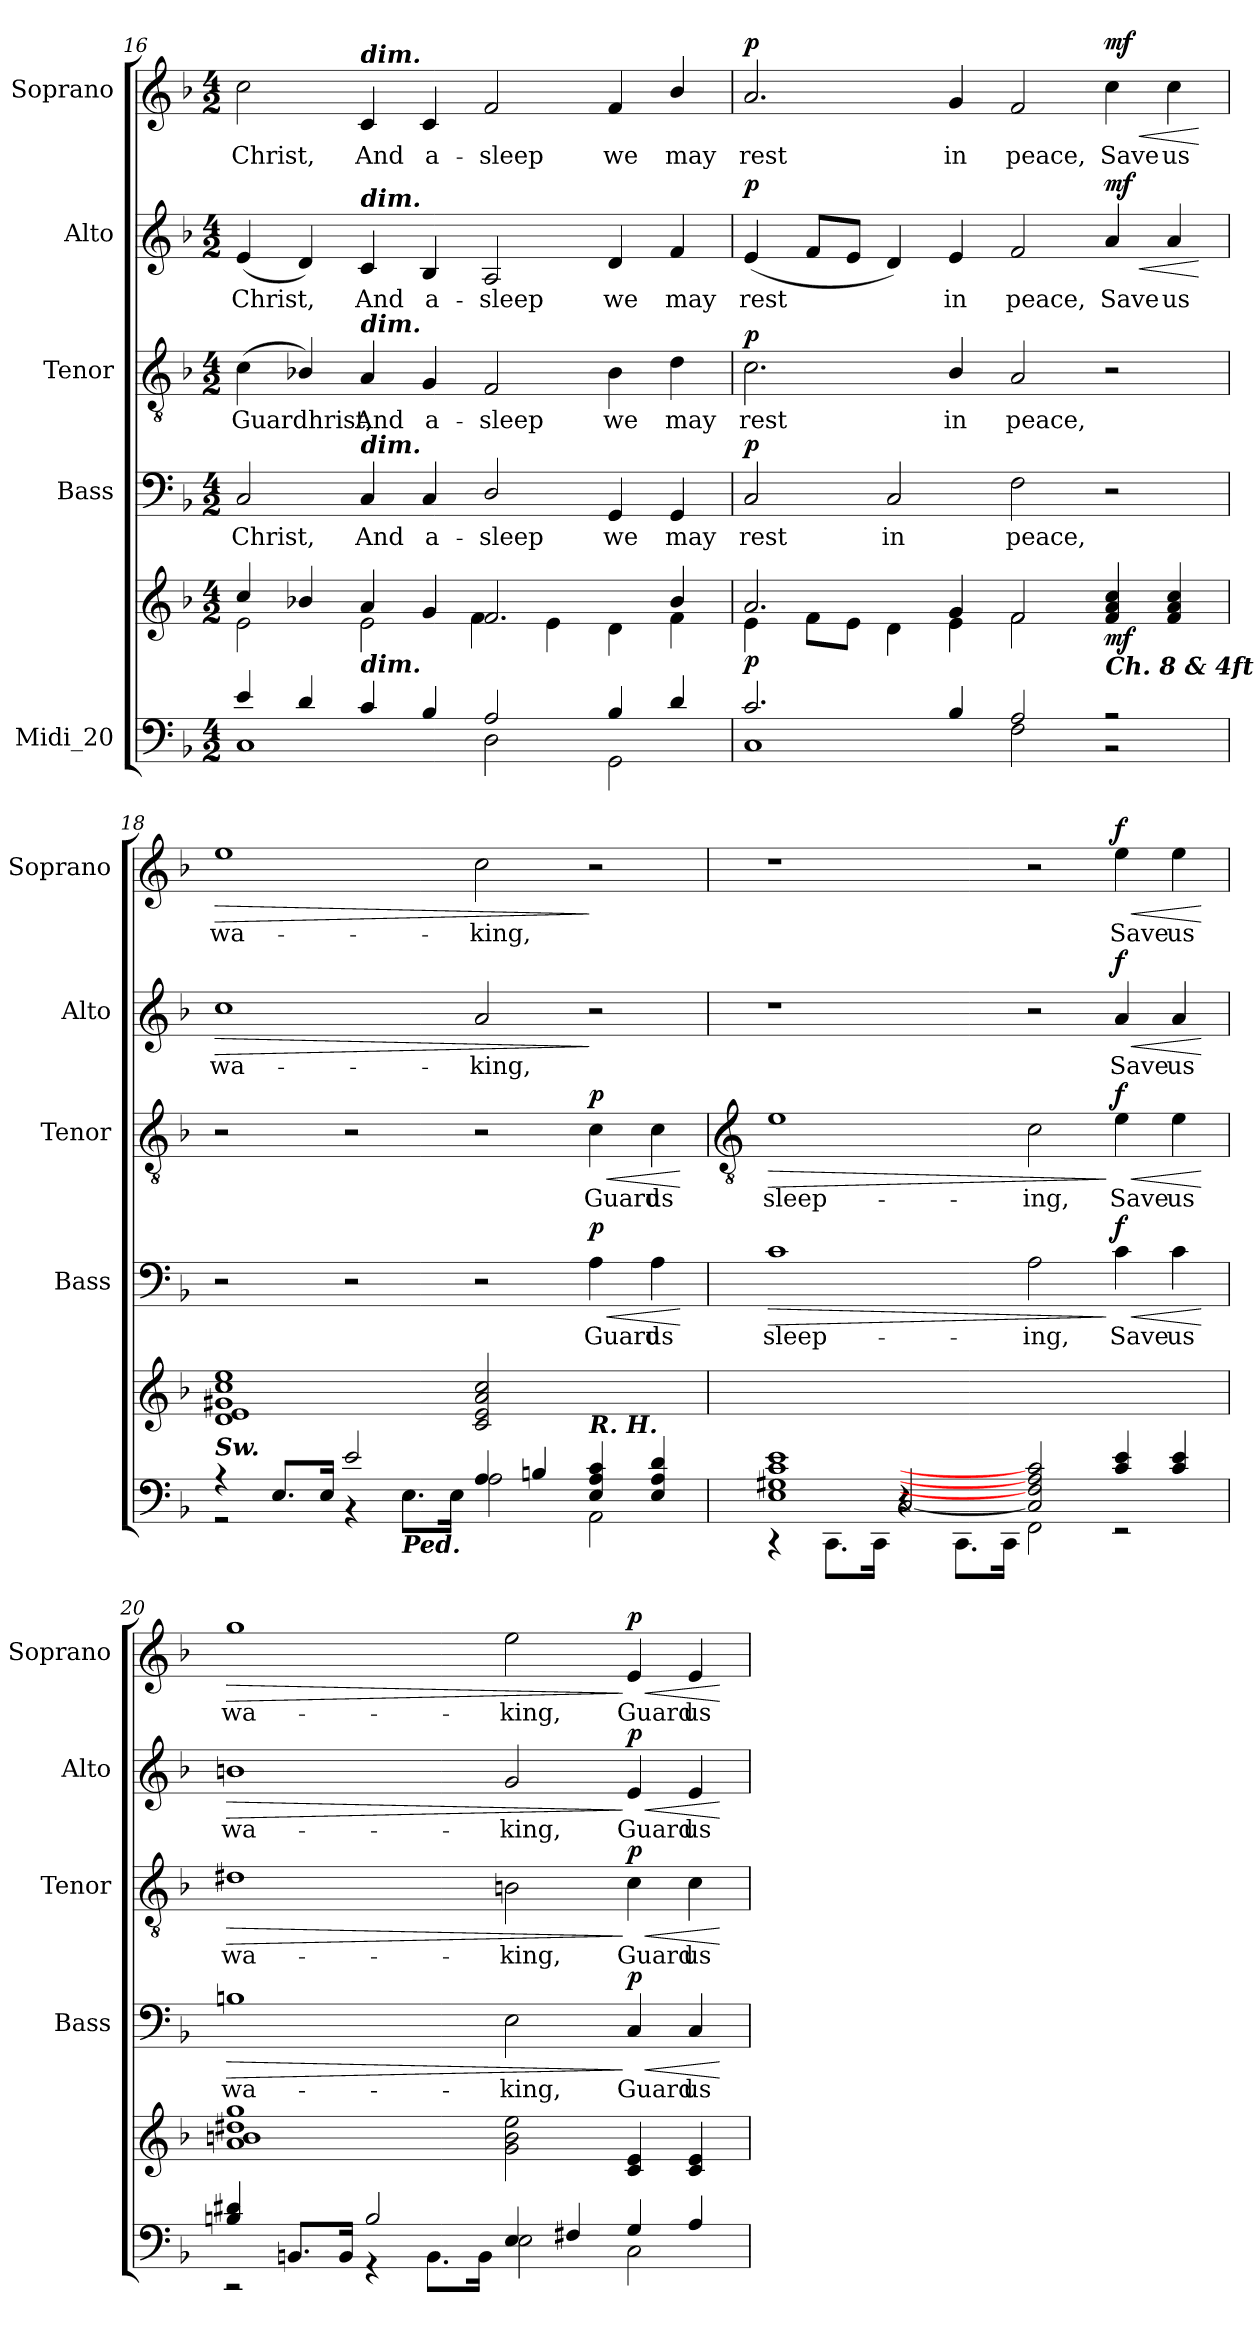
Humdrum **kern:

**kern	**kern	**dynam	**kern	**text	**dynam	**kern	**text	**dynam	**kern	**text	**dynam	**kern	**text	**dynam
*part5	*part5	*part5	*part4	*part4	*part4	*part3	*part3	*part3	*part2	*part2	*part2	*part1	*part1	*part1
*staff6	*staff5	*staff5/6	*staff4	*staff4	*staff4	*staff3	*staff3	*staff3	*staff2	*staff2	*staff2	*staff1	*staff1	*staff1
*I"Midi_20	*	*	*I"Bass	*	*	*I"Tenor	*	*	*I"Alto	*	*	*I"Soprano	*	*
*	*	*	*I'Bass	*	*	*I'Tenor	*	*	*I'Alto	*	*	*I'Soprano	*	*
!!LO:LB:g=z
*clefF4	*clefG2	*	*clefF4	*	*	*clefGv2	*	*	*clefG2	*	*	*clefG2	*	*
*k[b-]	*k[b-]	*	*k[b-]	*	*	*k[b-]	*	*	*k[b-]	*	*	*k[b-]	*	*
*F:	*F:	*	*F:	*	*	*F:	*	*	*F:	*	*	*F:	*	*
*M4/2	*M4/2	*	*M4/2	*	*	*M4/2	*	*	*M4/2	*	*	*M4/2	*	*
=16	=16	=16	=16	=16	=16	=16	=16	=16	=16	=16	=16	=16	=16	=16
*^	*^	*	*	*	*	*	*	*	*	*	*	*	*	*
*	*^	*	*	*	*	*	*	*	*	*	*	*	*	*	*	*
!	!	!	!	!	!	!	!LO:LY:b	!	!	!LO:LY:b	!	!	!LO:LY:b	!	!	!LO:LY:b	!
4e/	0ryy	1C\	4cc/	2e\	.	2C	Christ,	.	(<4c	Guardhrist,	.	(<4e	Christ,	.	2cc	Christ,	.
4d/	.	.	4b-X/	.	.	.	.	.	4B-X/)	.	.	4d)	.	.	.	.	.
!	!	!	!	!	!	!	!	!	!	!	!	!	!	!	!LO:TX:a:Bi:t=dim.	!	!
!	!	!	!	!	!	!	!	!	!	!	!	!LO:TX:a:Bi:t=dim.	!	!	!	!	!
!	!	!	!	!	!	!	!	!	!LO:TX:a:Bi:t=dim.	!	!	!	!	!	!	!	!
!	!	!	!	!	!	!LO:TX:a:Bi:t=dim.	!	!	!	!	!	!	!	!	!	!	!
!LO:TX:a:Bi:t=dim.	!	!	!	!	!	!	!	!	!	!	!	!	!	!	!	!	!
!	!	!	!	!	!	!	!LO:LY:b	!	!	!LO:LY:b	!	!	!LO:LY:b	!	!	!LO:LY:b	!
4c/	.	.	4a/	2e\	.	4C	And	.	4A	And	.	4c	And	.	4c	And	.
!	!	!	!	!	!	!	!LO:LY:b	!	!	!LO:LY:b	!	!	!LO:LY:b	!	!	!LO:LY:b	!
4B-/	.	.	4g/	.	.	4C	a-	.	4G	a-	.	4B-	a-	.	4c	a-	.
!	!	!	!	!	!	!	!LO:LY:b	!	!	!LO:LY:b	!	!	!LO:LY:b	!	!	!LO:LY:b	!
2A/	.	2D\	2.f/	4f\	.	2D/	-sleep	.	2F	-sleep	.	2A	-sleep	.	2f	-sleep	.
.	.	.	.	4e\	.	.	.	.	.	.	.	.	.	.	.	.	.
!	!	!	!	!	!	!	!LO:LY:b	!	!	!LO:LY:b	!	!	!LO:LY:b	!	!	!LO:LY:b	!
4B-/	.	2GG\	.	4d\	.	4GG	we	.	4B-	we	.	4d	we	.	4f	we	.
!	!	!	!	!	!	!	!LO:LY:b	!	!	!LO:LY:b	!	!	!LO:LY:b	!	!	!LO:LY:b	!
4d/	.	.	4b-/	4f\	.	4GG	may	.	4d	may	.	4f	may	.	4b-/	may	.
=17	=17	=17	=17	=17	=17	=17	=17	=17	=17	=17	=17	=17	=17	=17	=17	=17	=17
!	!	!	!	!	!LO:DY:b	!	!LO:LY:b	!LO:DY:b	!	!LO:LY:b	!LO:DY:b	!	!LO:LY:b	!LO:DY:b	!	!LO:LY:b	!LO:DY:b
2.c/	0ryy	1C\	2.a/	4e\	p	2C	rest	p	2.c	rest	p	(<4e	rest	p	2.a	rest	p
.	.	.	.	8f\L	.	.	.	.	.	.	.	8fL	.	.	.	.	.
.	.	.	.	8e\J	.	.	.	.	.	.	.	8eJ	.	.	.	.	.
!	!	!	!	!	!	!	!LO:LY:b	!	!	!	!	!	!	!	!	!	!
.	.	.	.	4d\	.	2C	in	.	.	.	.	4d)	.	.	.	.	.
!	!	!	!	!	!	!	!	!	!	!LO:LY:b	!	!	!LO:LY:b	!	!	!LO:LY:b	!
4B-/	.	.	4g/	4e\	.	.	.	.	4B-/	in	.	4e	in	.	4g	in	.
!	!	!	!	!	!	!	!LO:LY:b	!	!	!LO:LY:b	!	!	!LO:LY:b	!	!	!LO:LY:b	!
2A/	.	2F\	2f/	2f\	.	2F	peace,	.	2A	peace,	.	2f	peace,	.	2f	peace,	.
!	!	!	!LO:TX:b:Bi:t=Ch. 8 & 4ft	!	!	!	!	!	!	!	!	!	!	!	!	!	!
!	!	!	!	!	!LO:DY:b	!	!	!	!	!	!	!	!LO:LY:b	!LO:HP:b	!	!LO:LY:b	!LO:HP:b
!	!	!	!	!	!	!	!	!	!	!	!	!	!	!LO:DY:n=1:b	!	!	!LO:DY:n=1:b
2r	.	2r	4f/ 4a/ 4cc/	2ryy	mf	2r	.	.	2r	.	.	4a	Save	< mf	4cc	Save	< mf
!	!	!	!	!	!	!	!	!	!	!	!	!	!LO:LY:b	!	!	!LO:LY:b	!
.	.	.	4f/ 4a/ 4cc/	.	.	.	.	.	.	.	.	4a	us	.	4cc	us	.
*v	*v	*v	*	*	*	*	*	*	*	*	*	*	*	*	*	*	*
*	*v	*v	*	*	*	*	*	*	*	*	*	*	*	*	*
.	.	.	.	.	.	.	.	.	.	.	[	.	.	[
=18	=18	=18	=18	=18	=18	=18	=18	=18	=18	=18	=18	=18	=18	=18
*^	*^	*	*	*	*	*	*	*	*	*	*	*	*	*
*	*^	*	*	*	*	*	*	*	*	*	*	*	*	*	*	*
!LO:TX:a:Bi:t=Sw.	!	!	!	!	!	!	!	!	!	!	!	!	!	!	!	!	!
!	!	!	!	!	!	!	!	!	!	!	!	!	!LO:LY:b	!LO:HP:b	!	!LO:LY:b	!LO:HP:b
4r	0ryy	2r	1d/ 1e/ 1g#X/ 1cc/ 1ee/	0ryy	.	2r	.	.	2r	.	.	1cc	wa-	>	1ee	wa-	>
8.E/L	.	.	.	.	.	.	.	.	.	.	.	.	.	.	.	.	.
16E/J	.	.	.	.	.	.	.	.	.	.	.	.	.	.	.	.	.
2e/	.	4r	.	.	.	2r	.	.	2r	.	.	.	.	.	.	.	.
!	!	!LO:TX:b:Bi:t=Ped.	!	!	!	!	!	!	!	!	!	!	!	!	!	!	!
.	.	8.E\L	.	.	.	.	.	.	.	.	.	.	.	.	.	.	.
.	.	16E\J	.	.	.	.	.	.	.	.	.	.	.	.	.	.	.
!	!	!	!	!	!	!	!	!	!	!	!	!	!LO:LY:b	!	!	!LO:LY:b	!
4A/	.	2A\	2c/ 2e/ 2a/ 2cc/	.	.	2r	.	.	2r	.	.	2a	-king,	.	2cc	-king,	.
4Bn/	.	.	.	.	.	.	.	.	.	.	.	.	.	.	.	.	.
!LO:TX:a:Bi:t=R. H.	!	!	!	!	!	!	!	!	!	!	!	!	!	!	!	!	!
!	!	!	!	!	!	!	!LO:LY:b	!LO:HP:b	!	!LO:LY:b	!LO:HP:b	!	!	!	!	!	!
!	!	!	!	!	!	!	!	!LO:DY:n=1:b	!	!	!LO:DY:n=1:b	!	!	!	!	!	!
4E/ 4A/ 4c/	.	2AA\	2ryy	.	.	4A	Guard	< p	4c	Guard	< p	2r	.	]	2r	.	]
!	!	!	!	!	!	!	!LO:LY:b	!	!	!LO:LY:b	!	!	!	!	!	!	!
4E/ 4A/ 4d/	.	.	.	.	.	4A	us	.	4c	us	.	.	.	.	.	.	.
*v	*v	*v	*	*	*	*	*	*	*	*	*	*	*	*	*	*	*
*	*v	*v	*	*	*	*	*	*	*	*	*	*	*	*	*
.	.	.	.	.	[	.	.	[	.	.	.	.	.	.
!!LO:LB:g=z
=19	=19	=19	=19	=19	=19	=19	=19	=19	=19	=19	=19	=19	=19	=19
*	*	*	*	*	*	*clefGv2	*	*	*	*	*	*	*	*
*^	*^	*	*	*	*	*	*	*	*	*	*	*	*	*
*	*^	*	*	*	*	*	*	*	*	*	*	*	*	*	*	*
!	!	!	!	!	!	!	!LO:LY:b	!LO:HP:b	!	!LO:LY:b	!LO:HP:b	!	!	!	!	!	!
1E/ 1G#X/ 1c/ 1e/	2ryy	4r	0ryy	0ryy	.	1c	sleep-	>	1e	sleep-	>	1r	.	.	1r	.	.
.	.	8.CC\L	.	.	.	.	.	.	.	.	.	.	.	.	.	.	.
.	.	16CC\J	.	.	.	.	.	.	.	.	.	.	.	.	.	.	.
.	[2C/	4r	.	.	.	.	.	.	.	.	.	.	.	.	.	.	.
.	.	8.CC\L	.	.	.	.	.	.	.	.	.	.	.	.	.	.	.
.	.	16CC\J	.	.	.	.	.	.	.	.	.	.	.	.	.	.	.
!	!	!	!	!	!	!	!LO:LY:b	!	!	!LO:LY:b	!	!	!	!	!	!	!
2ryy	2C/] 2F/] 2A/] 2c/]	2FF\	.	.	.	2A	-ing,	.	2c	-ing,	.	2r	.	.	2r	.	.
!	!	!	!	!	!	!	!LO:LY:b	!LO:HP:n=1:b	!	!LO:LY:b	!LO:HP:n=1:b	!	!LO:LY:b	!LO:HP:b	!	!LO:LY:b	!LO:HP:b
!	!	!	!	!	!	!	!	!LO:DY:n=1:b	!	!	!LO:DY:n=1:b	!	!	!LO:DY:n=1:b	!	!	!LO:DY:n=1:b
2ryy	4c/ 4e/	2r	.	.	.	4c	Save	] < f	4e	Save	] < f	4a	Save	< f	4ee	Save	< f
!	!	!	!	!	!	!	!LO:LY:b	!	!	!LO:LY:b	!	!	!LO:LY:b	!	!	!LO:LY:b	!
.	4c/ 4e/	.	.	.	.	4c	us	.	4e	us	.	4a	us	.	4ee	us	.
*v	*v	*v	*	*	*	*	*	*	*	*	*	*	*	*	*	*	*
*	*v	*v	*	*	*	*	*	*	*	*	*	*	*	*	*
.	.	.	.	.	[	.	.	[	.	.	[	.	.	[
=20	=20	=20	=20	=20	=20	=20	=20	=20	=20	=20	=20	=20	=20	=20
*^	*^	*	*	*	*	*	*	*	*	*	*	*	*	*
*	*^	*	*	*	*	*	*	*	*	*	*	*	*	*	*	*
!	!	!	!	!	!	!	!LO:LY:b	!LO:HP:b	!	!LO:LY:b	!LO:HP:b	!	!LO:LY:b	!LO:HP:b	!	!LO:LY:b	!LO:HP:b
4Bn/ 4d#X/	0ryy	2r	1a/ 1bn/ 1dd#X/ 1gg/	2ryy	.	1Bn	wa-	>	1d#X	wa-	>	1bn	wa-	>	1gg	wa-	>
8.BBn/L	.	.	.	.	.	.	.	.	.	.	.	.	.	.	.	.	.
16BB/J	.	.	.	.	.	.	.	.	.	.	.	.	.	.	.	.	.
2B/	.	4r	.	2ryy	.	.	.	.	.	.	.	.	.	.	.	.	.
.	.	8.BB\L	.	.	.	.	.	.	.	.	.	.	.	.	.	.	.
.	.	16BB\J	.	.	.	.	.	.	.	.	.	.	.	.	.	.	.
!	!	!	!	!	!	!	!LO:LY:b	!	!	!LO:LY:b	!	!	!LO:LY:b	!	!	!LO:LY:b	!
4E/	.	2E\	2ryy	2g\ 2b\ 2ee\	.	2E	-king,	.	2Bn	-king,	.	2g	-king,	.	2ee	-king,	.
4F#X/	.	.	.	.	.	.	.	.	.	.	.	.	.	.	.	.	.
!	!	!	!	!	!	!	!LO:LY:b	!LO:HP:n=1:b	!	!LO:LY:b	!LO:HP:n=1:b	!	!LO:LY:b	!LO:HP:n=1:b	!	!LO:LY:b	!LO:HP:n=1:b
!	!	!	!	!	!	!	!	!LO:DY:n=1:b	!	!	!LO:DY:n=1:b	!	!	!LO:DY:n=1:b	!	!	!LO:DY:n=1:b
4G/	.	2C\	4c/ 4e/	2ryy	.	4C	Guard	] < p	4c	Guard	] < p	4e	Guard	] < p	4e	Guard	] < p
!	!	!	!	!	!	!	!LO:LY:b	!	!	!LO:LY:b	!	!	!LO:LY:b	!	!	!LO:LY:b	!
4A/	.	.	4c/ 4e/	.	.	4C	us	.	4c	us	.	4e	us	.	4e	us	.
*v	*v	*v	*	*	*	*	*	*	*	*	*	*	*	*	*	*	*
*	*v	*v	*	*	*	*	*	*	*	*	*	*	*	*	*
.	.	.	.	.	[	.	.	[	.	.	[	.	.	[
=	=	=	=	=	=	=	=	=	=	=	=	=	=	=
*-	*-	*-	*-	*-	*-	*-	*-	*-	*-	*-	*-	*-	*-	*-
